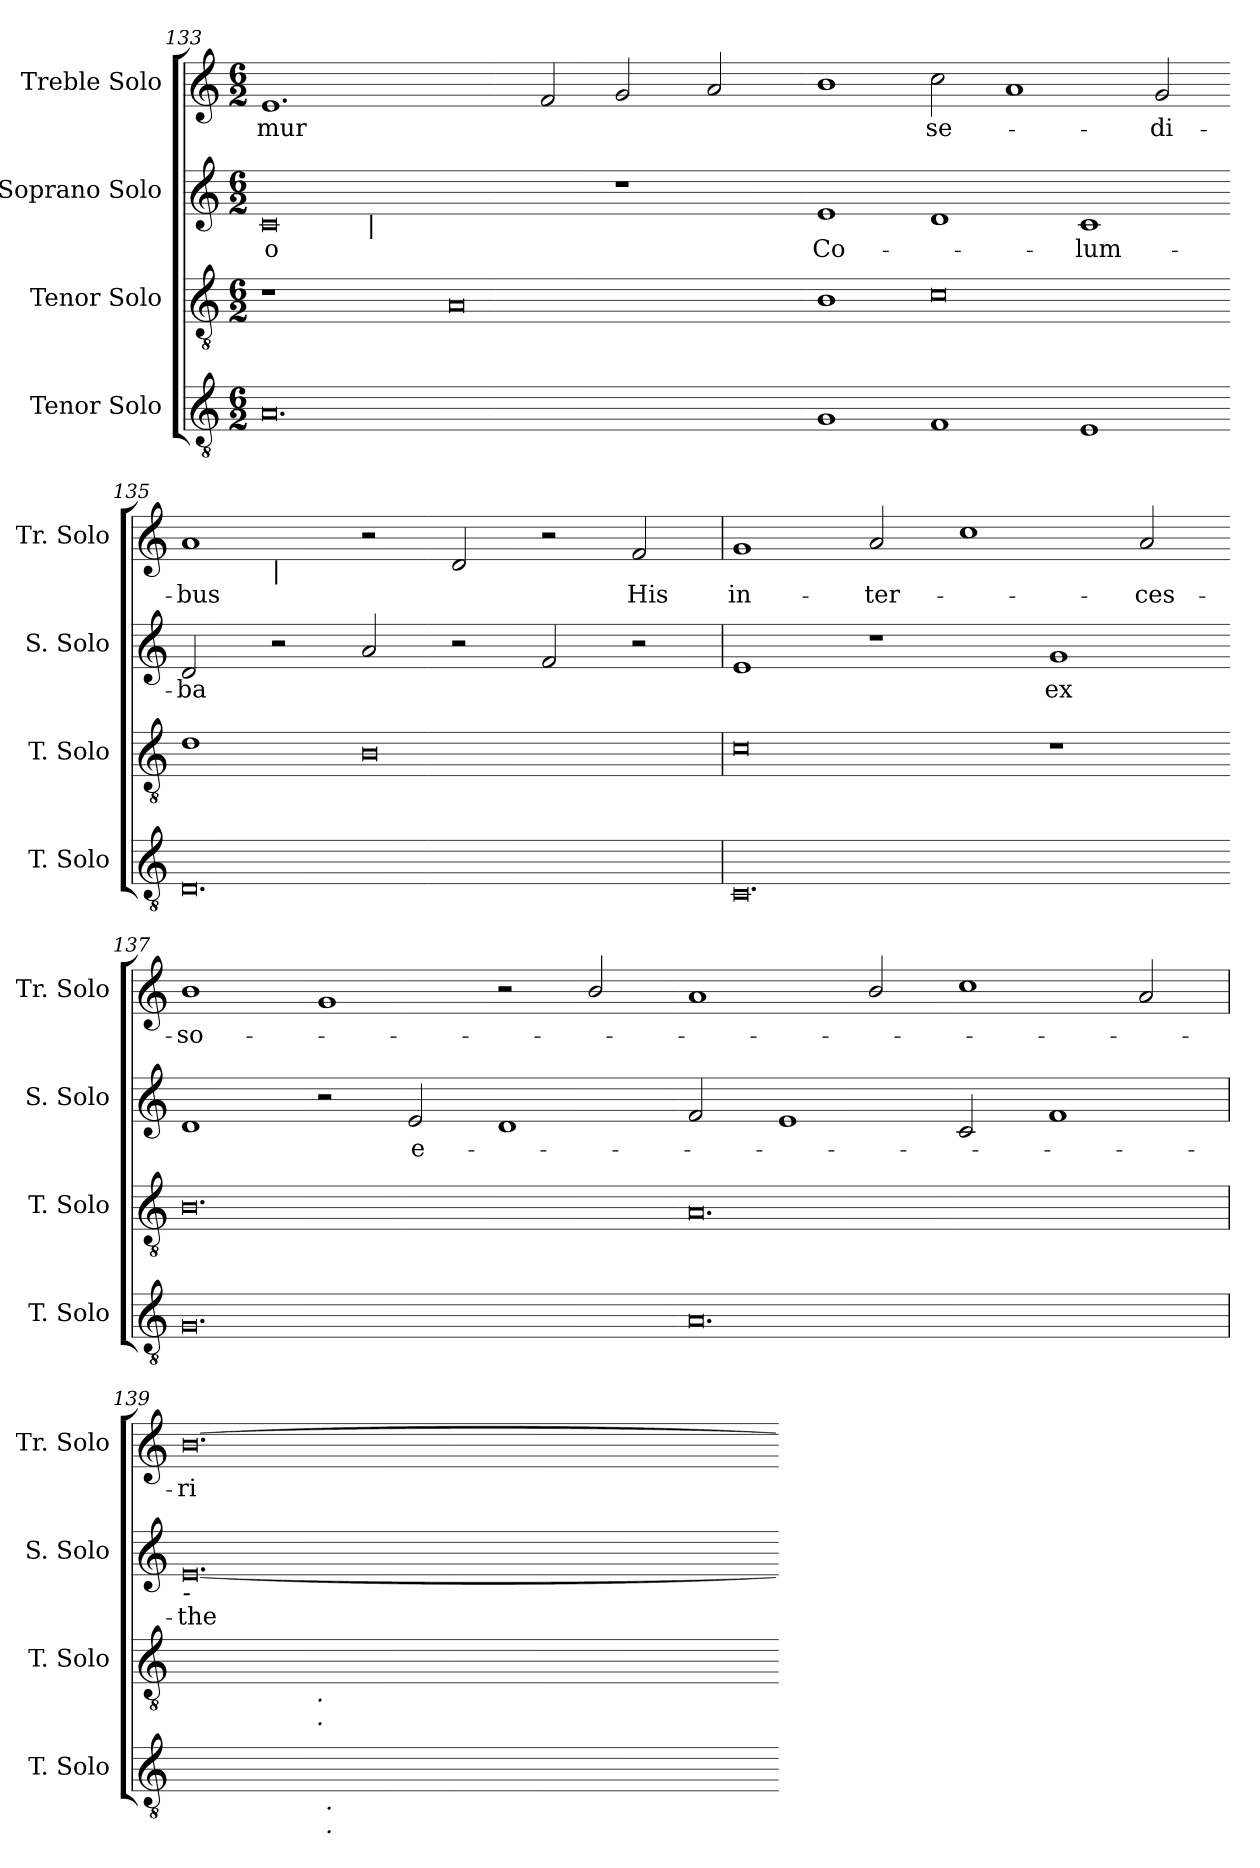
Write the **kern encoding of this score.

**kern	**kern	**kern	**text	**kern	**text
*part4	*part3	*part2	*part2	*part1	*part1
*staff4	*staff3	*staff2	*staff2	*staff1	*staff1
*I"Tenor Solo	*I"Tenor Solo	*I"Soprano Solo	*	*I"Treble Solo	*
*I'T. Solo	*I'T. Solo	*I'S. Solo	*	*I'Tr. Solo	*
!!LO:LB:g=z
*clefGv2	*clefGv2	*clefG2	*	*clefG2	*
*ITrd7c12	*ITrd7c12	*	*	*	*
*k[]	*k[]	*k[]	*	*k[]	*
*C:	*C:	*C:	*	*C:	*
*M6/2	*M6/2	*M6/2	*	*M6/2	*
=133	=133	=133	=133	=133	=133
!	!	!	!LO:LY:b:color=#000000	!	!
!	!	!LO:TX:b:i:t=-	!	!	!
!	!	!	!	!	!LO:LY:b:color=#000000
*	*	*^	*	*	*
0.AAi	1r	0ci	4ryy	-o	1.ei	-mur
.	.	.	8ryy	.	.	.
.	.	.	32ryy	.	.	.
.	.	.	128ryy	.	.	.
.	.	.	256ryy	.	.	.
.	.	.	1024ryy	.	.	.
!	!	!	!LO:TX:b:i:t=|	!	!	!
.	.	.	1ryy	.	.	.
.	0AAi	.	.	.	.	.
.	.	.	1ryy	.	.	.
.	.	.	.	.	2fi/	.
.	.	1r	.	.	2gi/	.
.	.	.	2ryy	.	.	.
.	.	.	.	.	2ai/	.
.	.	.	16ryy	.	.	.
.	.	.	64ryy	.	.	.
.	.	.	512.ryy	.	.	.
*	*	*v	*v	*	*	*
=134-	=134-	=134-	=134-	=134-	=134-
*	*	*^	*	*	*
!	!	!	!	!LO:LY:b:color=#000000	!	!
*	*	*v	*v	*	*	*
1GGi	1BBi	1ei	Co-	1bi	.
!	!	!	!	!	!LO:LY:b:color=#000000
1FFi	0Ci	1di	.	2cci\	se-
.	.	.	.	1ai	.
!	!	!	!LO:LY:b:color=#000000	!	!
1EEi	.	1ci	-lum-	.	.
!	!	!	!	!	!LO:LY:b:color=#000000
.	.	.	.	2gi/	-di-
=135-	=135-	=135-	=135-	=135-	=135-
!	!	!	!LO:LY:b:color=#000000	!	!
!	!	!	!	!	!LO:LY:b:color=#000000
*	*	*	*	*^	*
0.DDi	1Di	2di/	-ba	1ai	2ryy	-bus
!	!	!	!	!	!LO:TX:b:i:t=|	!
.	.	2r	.	.	1ryy	.
.	0BBi	2ai/	.	2r	.	.
.	.	2r	.	2di/	1.ryy	.
.	.	2fi/	.	2r	.	.
!	!	!	!	!	!	!LO:LY:b:color=#000000
.	.	2r	.	2fi/	.	His
*	*	*	*	*v	*v	*
=136	=136	=136	=136	=136	=136
*	*	*	*	*^	*
!	!	!	!	!	!	!LO:LY:b:color=#000000
*	*	*	*	*v	*v	*
0.CCi	0Ci	1ei	.	1gi	in-
!	!	!	!	!	!LO:LY:b:color=#000000
.	.	1r	.	2ai/	-ter-
.	.	.	.	1cci	.
!	!	!	!LO:LY:b:color=#000000	!	!
.	1r	1gi	ex	.	.
!	!	!	!	!	!LO:LY:b:color=#000000
.	.	.	.	2ai/	-ces-
=137-	=137-	=137-	=137-	=137-	=137-
!	!	!	!	!	!LO:LY:b:color=#000000
0.GGi	0.BBi	1di	.	1bi	-so-
.	.	2r	.	1gi	.
!	!	!	!LO:LY:b:color=#000000	!	!
.	.	2ei/	e-	.	.
.	.	1di	.	2r	.
.	.	.	.	2bi/	.
=138-	=138-	=138-	=138-	=138-	=138-
0.AAi	0.AAi	2fi/	.	1ai	.
.	.	1ei	.	.	.
.	.	.	.	2bi/	.
.	.	2ci/	.	1cci	.
.	.	1fi	.	.	.
.	.	.	.	2ai/	.
!!LO:LB:g=z
=139	=139	=139	=139	=139	=139
!	!	!	!LO:LY:b:color=#000000	!	!
!	!	!LO:TX:b:i:t=-	!	!	!
!	!	!	!	!	!LO:LY:b:color=#000000
*^	*^	*	*	*	*
[<0.GGiyy	4ryy	[<0.BBiyy	4ryy	[<0.ei	-the-	[<0.bi	-ri-
.	8ryy	.	8ryy	.	.	.	.
.	16ryy	.	16ryy	.	.	.	.
.	128.ryy	.	1024ryy	.	.	.	.
!	!	!	!LO:TX:b:i:t=.	!	!	!	!
!	!	!	!LO:TX:b:i:t=.	!	!	!	!
.	.	.	1ryy	.	.	.	.
!	!LO:TX:b:i:t=.	!	!	!	!	!	!
!	!LO:TX:b:i:t=.	!	!	!	!	!	!
.	1ryy	.	.	.	.	.	.
.	.	.	1ryy	.	.	.	.
.	1ryy	.	.	.	.	.	.
.	.	.	2ryy	.	.	.	.
.	2ryy	.	.	.	.	.	.
.	.	.	32ryy	.	.	.	.
.	32ryy	.	.	.	.	.	.
.	.	.	64ryy	.	.	.	.
.	64ryy	.	.	.	.	.	.
.	.	.	128...ryy	.	.	.	.
.	256ryy	.	.	.	.	.	.
*v	*v	*	*	*	*	*	*
*	*v	*v	*	*	*	*
=-	=-	=-	=-	=-	=-
*-	*-	*-	*-	*-	*-
